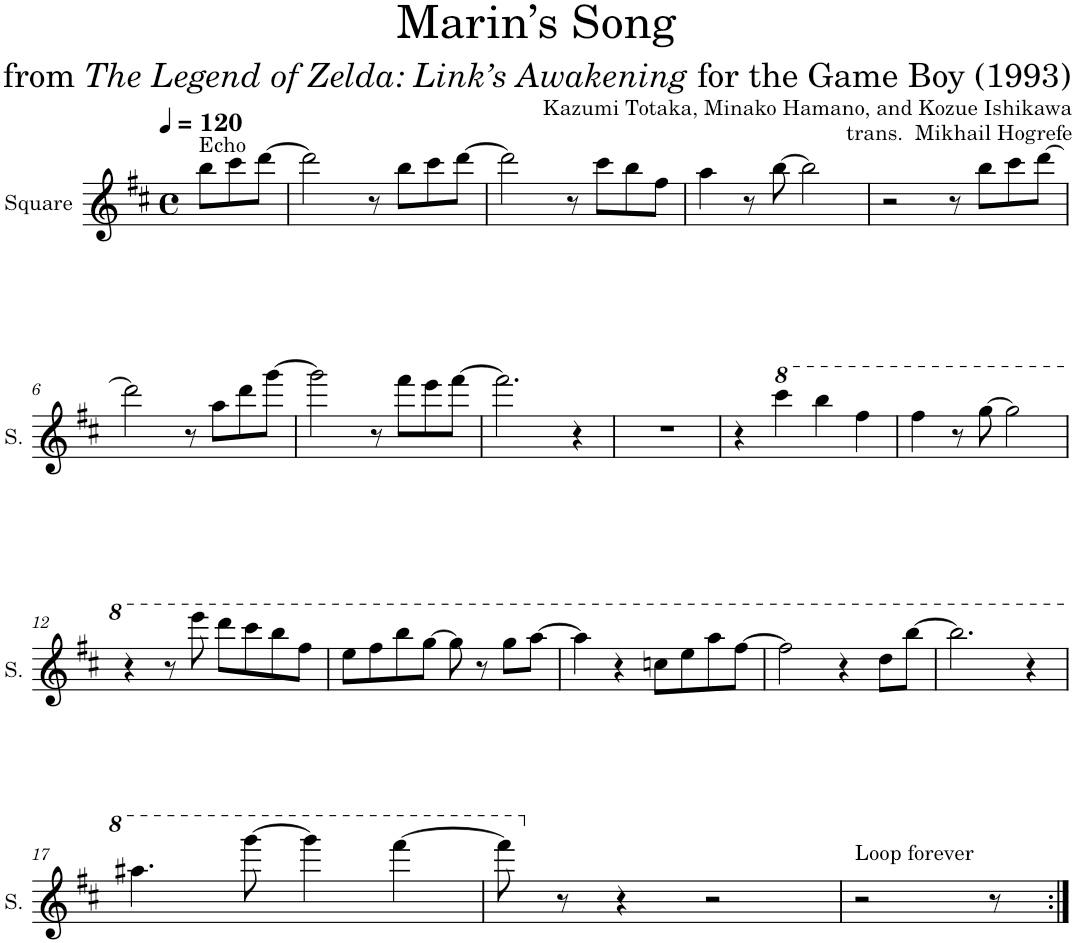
**kern	**dynam	**kern
*part2	*part2	*part1
*staff2	*staff2	*staff1
*I"Square Synthesizer	*	*I"Square
*I'Synth.	*	*I'S.
*stria5	*	*
*clefG2	*	*clefG2
*k[f#c#]	*	*k[f#c#]
*M4/4	*	*M4/4
*met(c)	*	*met(c)
*MM120	*	*MM120
=1	=1	=1
!	!	!LO:TX:a:t=Echo
16r	.	8bb\L
32r	.	.
!	!LO:DY:b	!
8bb	p	.
.	.	8ccc#\
8ccc#\L	.	.
.	.	[8ddd\J
[32ddd\Jkk	.	.
=2	=2	=2
16.ddd_	.	2ddd\]
2ddd]	.	.
.	.	8r
8r	.	.
.	.	8bb\L
8bb	.	.
.	.	8ccc#\
8ccc#\L	.	.
.	.	[8ddd\J
[32ddd\Jkk	.	.
=3	=3	=3
16.ddd_	.	2ddd\]
2ddd]	.	.
.	.	8r
8r	.	.
.	.	8ccc#\L
8ccc#	.	.
.	.	8bb\
8bb\L	.	.
.	.	8ff#\J
[32ff#\Jkk	.	.
=4	=4	=4
16.ff#]	.	4aa\
4aa	.	.
.	.	8r
8r	.	.
.	.	[8bb\
[8bb	.	.
.	.	2bb\]
32bb_	.	.
4.bb_	.	.
=5	=5	=5
16.bb]	.	2r
2r	.	.
.	.	8r
8r	.	.
.	.	8bb\L
8bb	.	.
.	.	8ccc#\
8ccc#\L	.	.
.	.	[8ddd\J
[32ddd\Jkk	.	.
!!LO:LB:g=z
=6	=6	=6
16.ddd_	.	2ddd\]
2ddd]	.	.
.	.	8r
8r	.	.
.	.	8aa\L
8aa	.	.
.	.	8ddd\
8ddd\L	.	.
.	.	[8ggg\J
[32ggg\Jkk	.	.
=7	=7	=7
16.ggg_	.	2ggg\]
2ggg]	.	.
.	.	8r
8r	.	.
.	.	8fff#\L
8fff#	.	.
.	.	8eee\
8eee\L	.	.
.	.	[8fff#\J
[32fff#\Jkk	.	.
=8	=8	=8
16.fff#_	.	2.fff#\]
2.fff#]	.	.
.	.	4r
32r	.	.
8r	.	.
=9	=9	=9
!LO:N:vis=16	!	!
16.r	.	1r
32r	.	.
8r	.	.
4r	.	.
2r	.	.
=10	=10	=10
!LO:N:vis=16	!	!
16.r	.	4r
4r	.	.
*	*	*8va
.	.	4cccc#\
*8va	*	*
4cccc#	.	.
.	.	4bbb\
4bbb	.	.
.	.	4fff#\
[32fff#\KKL	.	.
8fff#\J_	.	.
=11	=11	=11
16.fff#]	.	4fff#\
4fff#	.	.
.	.	8r
8r	.	.
.	.	[8ggg\
[8ggg	.	.
.	.	2ggg\]
32ggg_	.	.
4.ggg_	.	.
!!LO:LB:g=z
=12	=12	=12
16.ggg]	.	4r
4r	.	.
.	.	8r
8r	.	.
.	.	8eeee\
8eeee	.	.
.	.	8dddd\L
8dddd\L	.	.
.	.	8cccc#\
8cccc#\J	.	.
.	.	8bbb\
8bbb\L	.	.
.	.	8fff#\J
[32fff#\Jkk	.	.
=13	=13	=13
16.fff#\KL]	.	8eee\L
8eee\	.	.
.	.	8fff#\
8fff#\J	.	.
.	.	8bbb\
8bbb\L	.	.
.	.	[8ggg\J
[8ggg\J	.	.
.	.	8ggg\]
8ggg]	.	.
.	.	8r
8r	.	.
.	.	8ggg\L
8ggg\L	.	.
.	.	[8aaa\J
[32aaa\Jkk	.	.
=14	=14	=14
16.aaa_	.	4aaa\]
4aaa]	.	.
.	.	4r
4r	.	.
.	.	8cccn\L
8cccn\L	.	.
.	.	8eee\
8eee\J	.	.
.	.	8aaa\
8aaa\L	.	.
.	.	[8fff#\J
[32fff#\Jkk	.	.
=15	=15	=15
16.fff#_	.	2fff#\]
2fff#]	.	.
.	.	4r
4r	.	.
.	.	8ddd\L
8ddd\L	.	.
.	.	[8bbb\J
[32bbb\Jkk	.	.
=16	=16	=16
16.bbb_	.	2.bbb\]
2.bbb]	.	.
.	.	4r
32r	.	.
8r	.	.
!!LO:LB:g=z
=17	=17	=17
!LO:N:vis=16	!	!
16.r	.	4.aaa#X\
4.aaa#X	.	.
.	.	[8gggg\
[8gggg	.	.
.	.	4gggg\]
4gggg]	.	.
.	.	[4ffff#\
[32ffff#\KKL	.	.
8ffff#\J_	.	.
=18	=18	=18
16.ffff#\KL_	.	8ffff#\]
8ffff#\J]	.	.
*	*	*X8va
.	.	8r
*X8va	*	*
32r	.	.
4r	.	4r
2r	.	2r
=19	=19	=19
!	!	!LO:TX:a:t=Loop forever
1r	.	2r
.	.	8r
.	.	4.ryy
=:|!	=:|!	=:|!
*-	*-	*-
